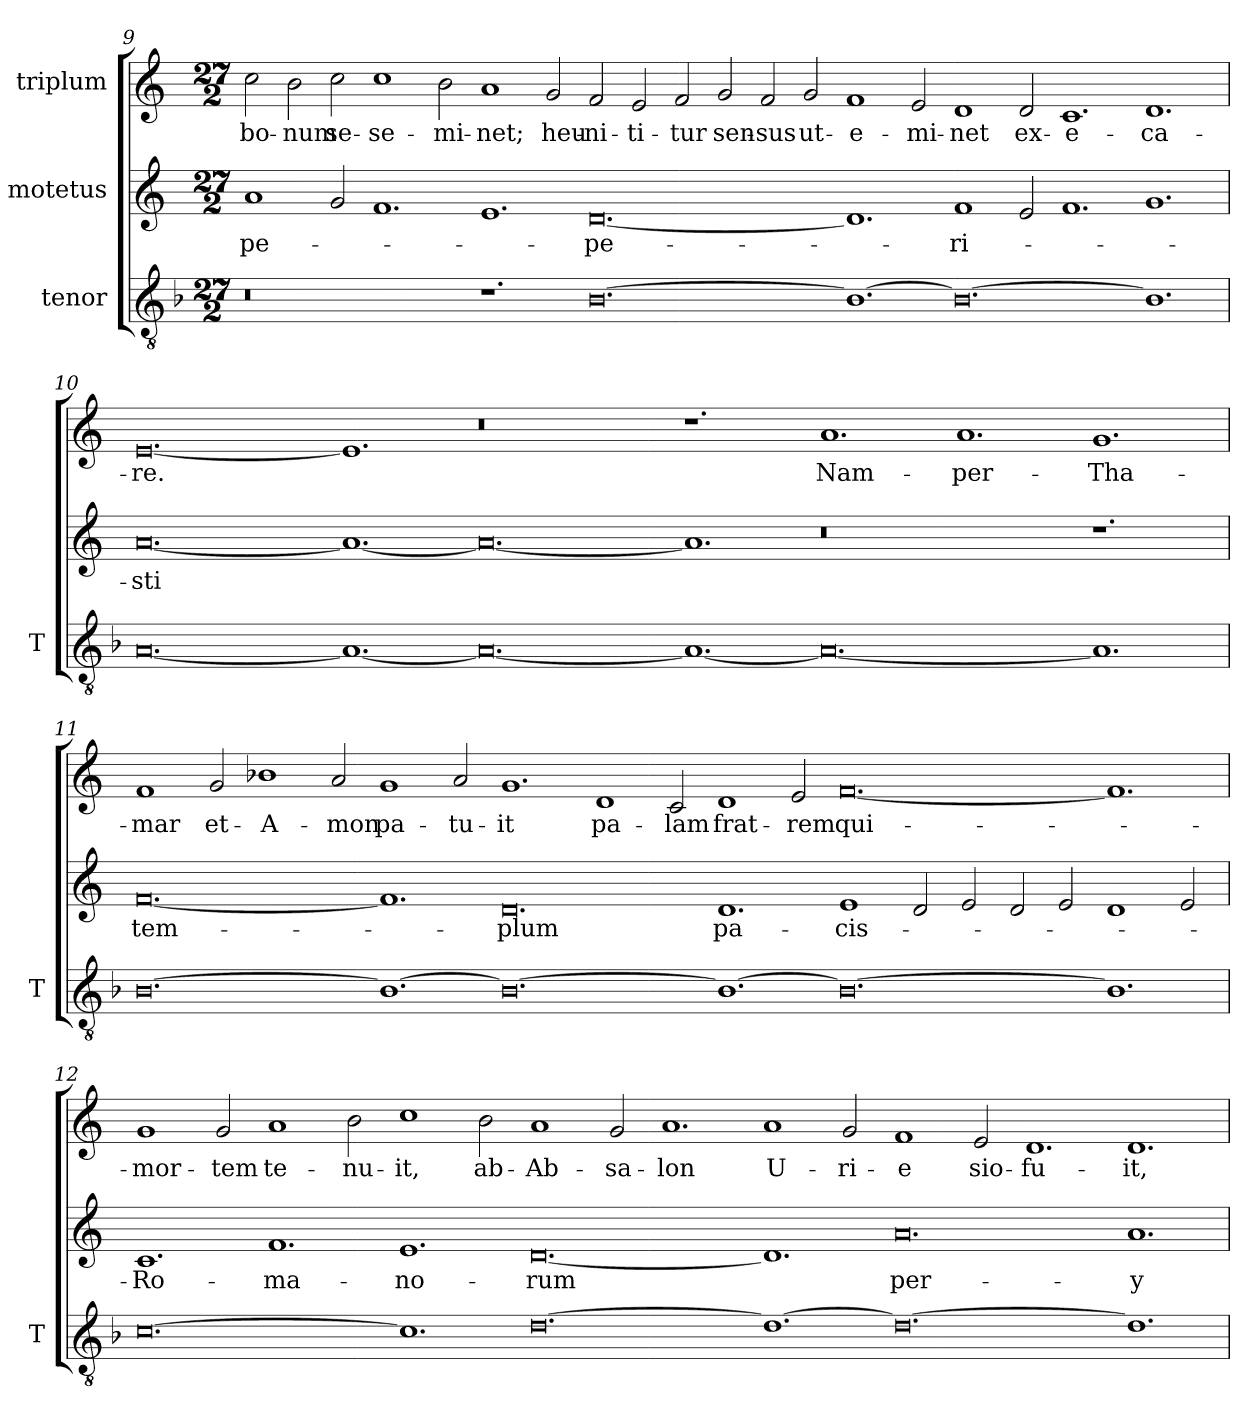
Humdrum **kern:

**kern	**kern	**text	**kern	**text
*part3	*part2	*part2	*part1	*part1
*staff3	*staff2	*staff2	*staff1	*staff1
*I"tenor	*I"motetus	*	*I"triplum	*
*I'T	*	*	*	*
!!LO:LB:g=z
*clefGv2	*clefG2	*	*clefG2	*
*k[b-]	*k[]	*	*k[]	*
*F:	*C:	*	*C:	*
*M27/2	*M27/2	*	*M27/2	*
=9	=9	=9	=9	=9
0.r	1a/	pe-	2cc\	bo-
.	.	.	2b\	-num
.	2g/	.	2cc\	se-
.	1.f/	.	1cc\	se-
.	.	.	2b\	-mi-
1.r	1.e/	.	1a/	-net;
.	.	.	2g/	heu-
[0.B-\	[0.d/	-pe-	2f/	ni-
.	.	.	2e/	-ti-
.	.	.	2f/	-tur
.	.	.	2g/	sen-
.	.	.	2f/	-sus
.	.	.	2g/	ut-
1.B-\_	1.d/]	.	1f/	e-
.	.	.	2e/	-mi-
0.B-\_	1f/	-ri-	1d/	-net
.	2e/	.	2d/	ex-
.	1.f/	.	1.c/	-e-
1.B-\]	1.g/	.	1.d/	-ca-
!!LO:PB:g=z
=10	=10	=10	=10	=10
[0.A/	[0.a/	-sti	[0.e/	-re.
1.A/_	1.a/_	.	1.e/]	.
0.A/_	0.a/_	.	0.r	.
1.A/_	1.a/]	.	1.r	.
0.A/_	0.r	.	1.a/	Nam-
.	.	.	1.a/	per-
1.A/]	1.r	.	1.g/	Tha-
!!LO:LB:g=z
=11	=11	=11	=11	=11
[0.B-\	[0.f/	tem-	1f/	-mar
.	.	.	2g/	et-
.	.	.	1b-X\	A-
.	.	.	2a/	-mon
1.B-\_	1.f/]	.	1g/	pa-
.	.	.	2a/	-tu-
0.B-\_	0.d/	-plum	1.g/	-it
.	.	.	1d/	pa-
.	.	.	2c/	-lam
1.B-\_	1.d/	pa-	1d/	frat-
.	.	.	2e/	-rem
0.B-\_	1e/	cis-	[0.f/	qui-
.	2d/	.	.	.
.	2e/	.	.	.
.	2d/	.	.	.
.	2e/	.	.	.
1.B-\]	1d/	.	1.f/]	.
.	2e/	.	.	.
!!LO:LB:g=z
=12	=12	=12	=12	=12
[0.c\	1.c/	Ro-	1g/	mor-
.	.	.	2g/	-tem
.	1.f/	-ma-	1a/	te-
.	.	.	2b\	-nu-
1.c\]	1.e/	-no-	1cc\	-it,
.	.	.	2b\	ab-
[0.d\	[0.d/	-rum	1a/	Ab-
.	.	.	2g/	-sa-
.	.	.	1.a/	-lon
1.d\_	1.d/]	.	1a/	U-
.	.	.	2g/	-ri-
0.d\_	0.a/	per-	1f/	-e
.	.	.	2e/	sio-
.	.	.	1.d/	fu-
1.d\]	1.a/	y-	1.d/	-it,
=	=	=	=	=
*-	*-	*-	*-	*-
